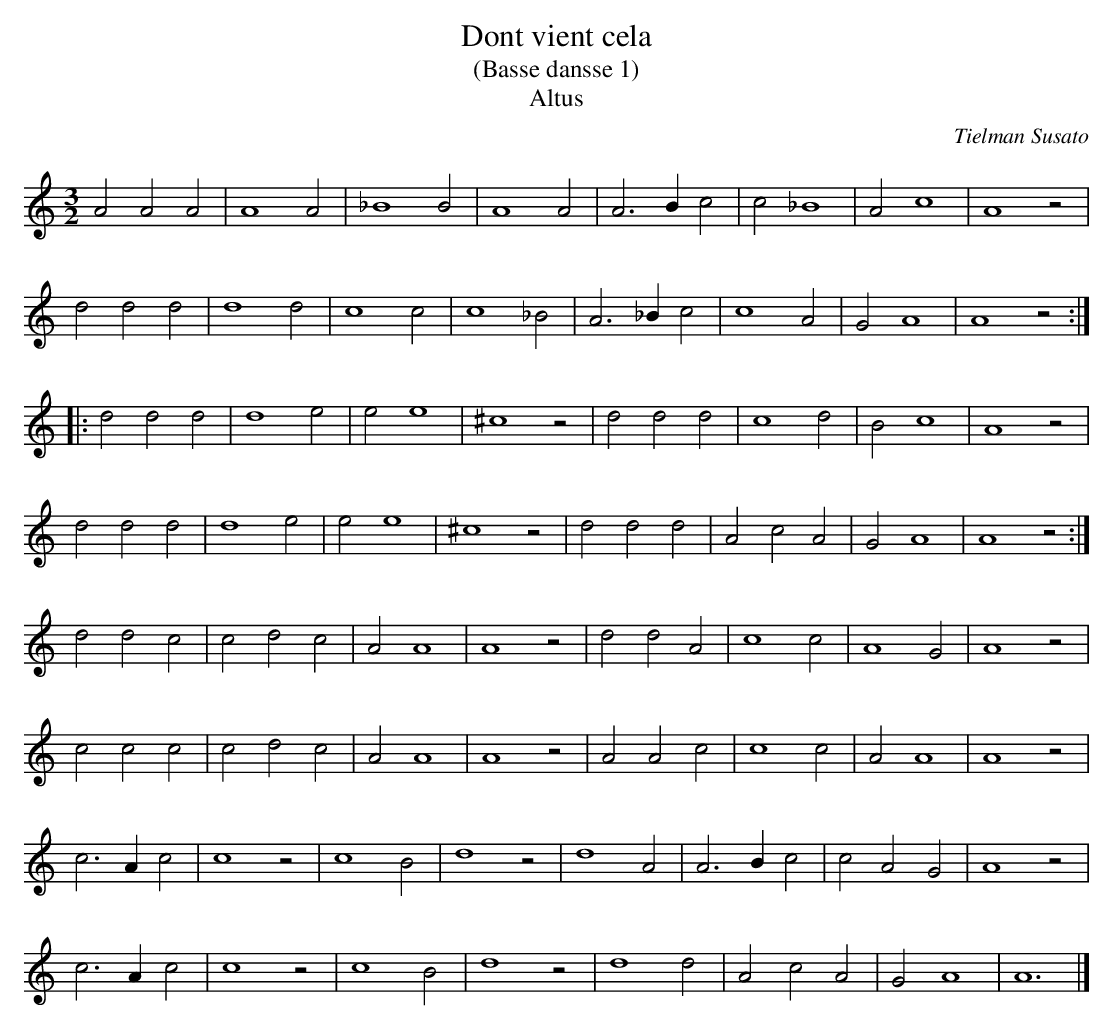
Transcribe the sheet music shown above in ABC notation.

X:1
T:Dont vient cela
T:(Basse dansse 1)
C:Tielman Susato
M:3/2
L:1/2
T: Altus
K:C -8va
AAA|A2A|_B2B|A2A|A>Bc|c_B2|Ac2|A2z|
ddd|d2d|c2c|c2_B|A>_Bc|c2A|GA2|A2z:|
|:ddd|d2e|ee2|^c2z|ddd|c2d|Bc2|A2z|
ddd|d2e|ee2|^c2z|ddd|AcA|GA2|A2z:|
ddc|cdc|AA2|A2z|ddA|c2c|A2G|A2z|
ccc|cdc|AA2|A2z|AAc|c2c|AA2|A2z|
c>Ac|c2z|c2B|d2z|d2A|A>Bc|cAG|A2z|
c>Ac|c2z|c2B|d2z|d2d|AcA|GA2|A3|]
